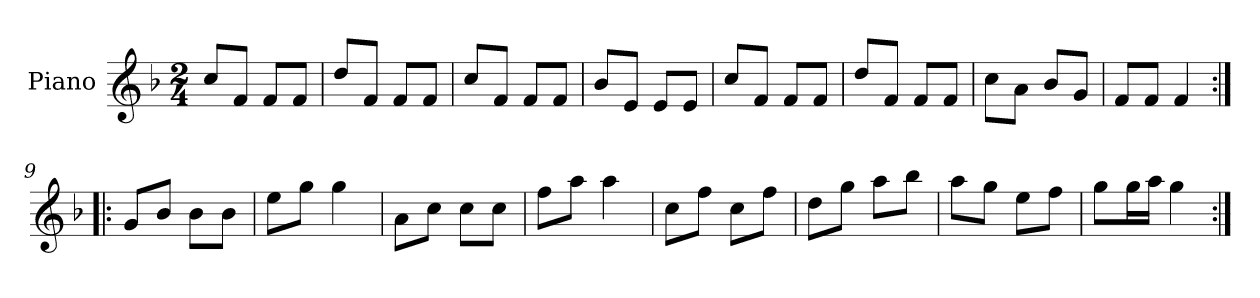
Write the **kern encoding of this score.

**kern
*part1
*staff1
*I"Piano
*I'Pno.
*clefG2
*k[b-]
*M2/4
=1
8cc/L
8f/J
8f/L
8f/J
=2
8dd/L
8f/J
8f/L
8f/J
=3
8cc/L
8f/J
8f/L
8f/J
=4
8b-/L
8e/J
8e/L
8e/J
=5
8cc/L
8f/J
8f/L
8f/J
=6
8dd/L
8f/J
8f/L
8f/J
=7
8cc\L
8a\J
8b-/L
8g/J
=8
8f/L
8f/J
4f/
=9:|!|:
8g/L
8b-/J
8b-\L
8b-\J
=10
8ee\L
8gg\J
4gg\
=11
8a\L
8cc\J
8cc\L
8cc\J
=12
8ff\L
8aa\J
4aa\
=13
8cc\L
8ff\J
8cc\L
8ff\J
=14
8dd\L
8gg\J
8aa\L
8bb-\J
=15
8aa\L
8gg\J
8ee\L
8ff\J
=16
8gg\L
16gg\L
16aa\JJ
4gg\
=:|!
*-
